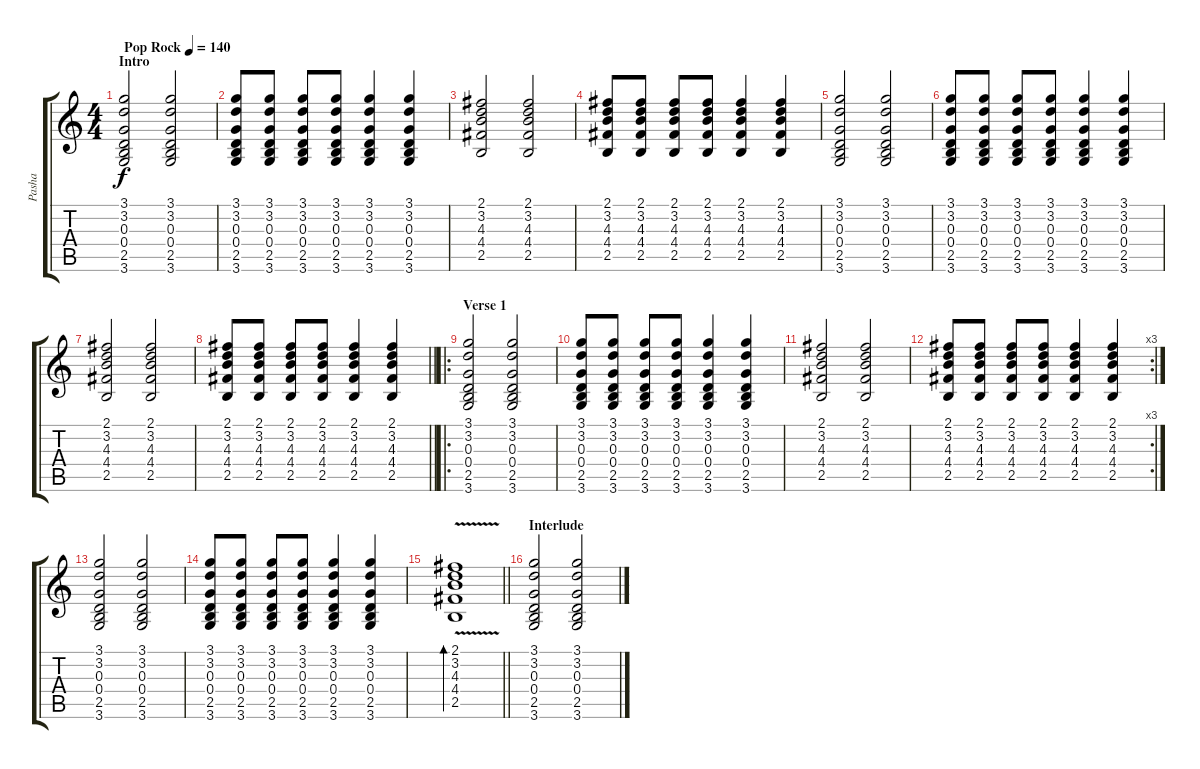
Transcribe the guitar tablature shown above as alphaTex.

\track ("Pasha" "Pasha") {instrument acousticguitarsteel}
\staff {score tabs}
\tuning (E4 B3 G3 D3 A2 E2) {hide}
\ts (4 4)
\section ("" "Intro")
\tempo (140 "Pop Rock")
\clef g2
\ks c
(3.1 3.2 0.3 0.4 2.5 3.6).2{dy f instrument acousticguitarsteel} (3.1 3.2 0.3 0.4 2.5 3.6).2 |
(3.1 3.2 0.3 0.4 2.5 3.6).8 (3.1 3.2 0.3 0.4 2.5 3.6).8 (3.1 3.2 0.3 0.4 2.5 3.6).8 (3.1 3.2 0.3 0.4 2.5 3.6).8 (3.1 3.2 0.3 0.4 2.5 3.6).4 (3.1 3.2 0.3 0.4 2.5 3.6).4 |
(2.1 3.2 4.3 4.4 2.5).2 (2.1 3.2 4.3 4.4 2.5).2 |
(2.1 3.2 4.3 4.4 2.5).8 (2.1 3.2 4.3 4.4 2.5).8 (2.1 3.2 4.3 4.4 2.5).8 (2.1 3.2 4.3 4.4 2.5).8 (2.1 3.2 4.3 4.4 2.5).4 (2.1 3.2 4.3 4.4 2.5).4 |
(3.1 3.2 0.3 0.4 2.5 3.6).2 (3.1 3.2 0.3 0.4 2.5 3.6).2 |
(3.1 3.2 0.3 0.4 2.5 3.6).8 (3.1 3.2 0.3 0.4 2.5 3.6).8 (3.1 3.2 0.3 0.4 2.5 3.6).8 (3.1 3.2 0.3 0.4 2.5 3.6).8 (3.1 3.2 0.3 0.4 2.5 3.6).4 (3.1 3.2 0.3 0.4 2.5 3.6).4 |
(2.1 3.2 4.3 4.4 2.5).2 (2.1 3.2 4.3 4.4 2.5).2 |
\barLineRight lightlight
(2.1 3.2 4.3 4.4 2.5).8 (2.1 3.2 4.3 4.4 2.5).8 (2.1 3.2 4.3 4.4 2.5).8 (2.1 3.2 4.3 4.4 2.5).8 (2.1 3.2 4.3 4.4 2.5).4 (2.1 3.2 4.3 4.4 2.5).4 |
\ro
\section ("" "Verse 1")
(3.1 3.2 0.3 0.4 2.5 3.6).2 (3.1 3.2 0.3 0.4 2.5 3.6).2 |
(3.1 3.2 0.3 0.4 2.5 3.6).8 (3.1 3.2 0.3 0.4 2.5 3.6).8 (3.1 3.2 0.3 0.4 2.5 3.6).8 (3.1 3.2 0.3 0.4 2.5 3.6).8 (3.1 3.2 0.3 0.4 2.5 3.6).4 (3.1 3.2 0.3 0.4 2.5 3.6).4 |
(2.1 3.2 4.3 4.4 2.5).2 (2.1 3.2 4.3 4.4 2.5).2 |
\rc 3
(2.1 3.2 4.3 4.4 2.5).8 (2.1 3.2 4.3 4.4 2.5).8 (2.1 3.2 4.3 4.4 2.5).8 (2.1 3.2 4.3 4.4 2.5).8 (2.1 3.2 4.3 4.4 2.5).4 (2.1 3.2 4.3 4.4 2.5).4 |
(3.1 3.2 0.3 0.4 2.5 3.6).2 (3.1 3.2 0.3 0.4 2.5 3.6).2 |
(3.1 3.2 0.3 0.4 2.5 3.6).8 (3.1 3.2 0.3 0.4 2.5 3.6).8 (3.1 3.2 0.3 0.4 2.5 3.6).8 (3.1 3.2 0.3 0.4 2.5 3.6).8 (3.1 3.2 0.3 0.4 2.5 3.6).4 (3.1 3.2 0.3 0.4 2.5 3.6).4 |
\barLineRight lightlight
(2.1 3.2 4.3 4.4 2.5{v}).1{bd 60} |
\section ("" "Interlude")
(3.1 3.2 0.3 0.4 2.5 3.6).2 (3.1 3.2 0.3 0.4 2.5 3.6).2
